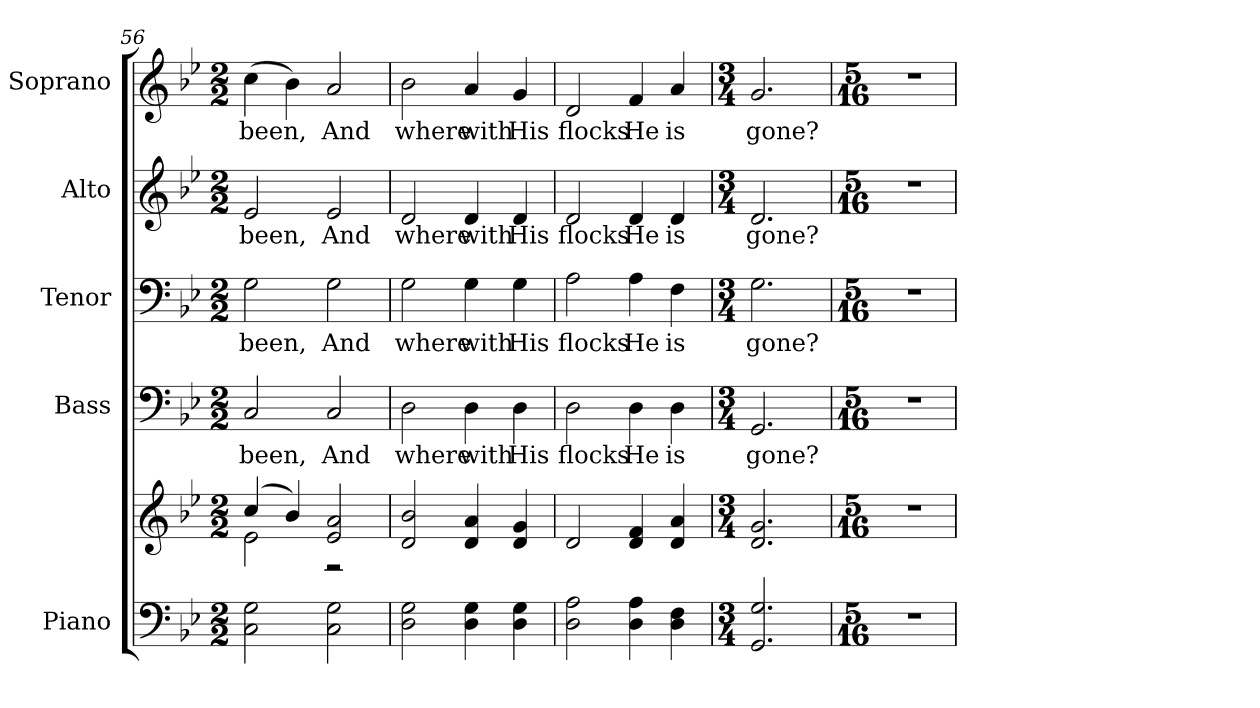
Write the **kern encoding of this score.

**kern	**kern	**kern	**text	**kern	**text	**kern	**text	**kern	**text
*part5	*part5	*part4	*part4	*part3	*part3	*part2	*part2	*part1	*part1
*staff6	*staff5	*staff4	*staff4	*staff3	*staff3	*staff2	*staff2	*staff1	*staff1
*I"Piano	*	*I"Bass	*	*I"Tenor	*	*I"Alto	*	*I"Soprano	*
*I'Pno.	*	*I'B.	*	*I'T.	*	*I'A.	*	*I'S.	*
*clefF4	*clefG2	*clefF4	*	*clefF4	*	*clefG2	*	*clefG2	*
*k[b-e-]	*k[b-e-]	*k[b-e-]	*	*k[b-e-]	*	*k[b-e-]	*	*k[b-e-]	*
*B-:	*B-:	*B-:	*	*B-:	*	*B-:	*	*B-:	*
*M2/2	*M2/2	*M2/2	*	*M2/2	*	*M2/2	*	*M2/2	*
=56	=56	=56	=56	=56	=56	=56	=56	=56	=56
*	*^	*	*	*	*	*	*	*	*
!	!	!	!	!LO:LY:b:color=#000000	!	!	!	!	!	!
!	!	!	!	!	!	!LO:LY:b:color=#000000	!	!	!	!
!	!	!	!	!	!	!	!	!LO:LY:b:color=#000000	!	!
!	!	!	!	!	!	!	!	!	!	!LO:LY:b:color=#000000
2Ci\ 2Gi	(4cci/	2e-i\	2Ci/	been,	2Gi\	been,	2e-i/	been,	(4cci\	been,
.	4b-i/)	.	.	.	.	.	.	.	4b-i\)	.
!	!	!	!	!LO:LY:b:color=#000000	!	!	!	!	!	!
!	!	!	!	!	!	!LO:LY:b:color=#000000	!	!	!	!
!	!	!	!	!	!	!	!	!LO:LY:b:color=#000000	!	!
!	!	!	!	!	!	!	!	!	!	!LO:LY:b:color=#000000
2Ci\ 2Gi	2e-i/ 2ai	2r	2Ci/	And	2Gi\	And	2e-i/	And	2ai/	And
*	*v	*v	*	*	*	*	*	*	*	*
!!LO:LB:g=z
=57	=57	=57	=57	=57	=57	=57	=57	=57	=57
*	*^	*	*	*	*	*	*	*	*
!	!	!	!	!LO:LY:b:color=#000000	!	!	!	!	!	!
*	*v	*v	*	*	*	*	*	*	*	*
*	*^	*	*	*	*	*	*	*	*
!	!	!	!	!	!	!LO:LY:b:color=#000000	!	!	!	!
*	*v	*v	*	*	*	*	*	*	*	*
*	*^	*	*	*	*	*	*	*	*
!	!	!	!	!	!	!	!	!LO:LY:b:color=#000000	!	!
*	*v	*v	*	*	*	*	*	*	*	*
*	*^	*	*	*	*	*	*	*	*
!	!	!	!	!	!	!	!	!	!	!LO:LY:b:color=#000000
*	*v	*v	*	*	*	*	*	*	*	*
2Di\ 2Gi	2di/ 2b-i	2Di\	where	2Gi\	where	2di/	where	2b-i\	where
!	!	!	!LO:LY:b:color=#000000	!	!	!	!	!	!
!	!	!	!	!	!LO:LY:b:color=#000000	!	!	!	!
!	!	!	!	!	!	!	!LO:LY:b:color=#000000	!	!
!	!	!	!	!	!	!	!	!	!LO:LY:b:color=#000000
4Di\ 4Gi	4di/ 4ai	4Di\	with	4Gi\	with	4di/	with	4ai/	with
!	!	!	!LO:LY:b:color=#000000	!	!	!	!	!	!
!	!	!	!	!	!LO:LY:b:color=#000000	!	!	!	!
!	!	!	!	!	!	!	!LO:LY:b:color=#000000	!	!
!	!	!	!	!	!	!	!	!	!LO:LY:b:color=#000000
4Di\ 4Gi	4di/ 4gi	4Di\	His	4Gi\	His	4di/	His	4gi/	His
=58	=58	=58	=58	=58	=58	=58	=58	=58	=58
!	!	!	!LO:LY:b:color=#000000	!	!	!	!	!	!
!	!	!	!	!	!LO:LY:b:color=#000000	!	!	!	!
!	!	!	!	!	!	!	!LO:LY:b:color=#000000	!	!
!	!	!	!	!	!	!	!	!	!LO:LY:b:color=#000000
2Di\ 2Ai	2di/	2Di\	flocks	2Ai\	flocks	2di/	flocks	2di/	flocks
!	!	!	!LO:LY:b:color=#000000	!	!	!	!	!	!
!	!	!	!	!	!LO:LY:b:color=#000000	!	!	!	!
!	!	!	!	!	!	!	!LO:LY:b:color=#000000	!	!
!	!	!	!	!	!	!	!	!	!LO:LY:b:color=#000000
4Di\ 4Ai	4di/ 4fi	4Di\	He	4Ai\	He	4di/	He	4fi/	He
!	!	!	!LO:LY:b:color=#000000	!	!	!	!	!	!
!	!	!	!	!	!LO:LY:b:color=#000000	!	!	!	!
!	!	!	!	!	!	!	!LO:LY:b:color=#000000	!	!
!	!	!	!	!	!	!	!	!	!LO:LY:b:color=#000000
4Di\ 4Fi	4di/ 4ai	4Di\	is	4Fi\	is	4di/	is	4ai/	is
!!LO:PB:g=z
=59	=59	=59	=59	=59	=59	=59	=59	=59	=59
*M3/4	*M3/4	*M3/4	*	*M3/4	*	*M3/4	*	*M3/4	*
!	!	!	!LO:LY:b:color=#000000	!	!	!	!	!	!
!	!	!	!	!	!LO:LY:b:color=#000000	!	!	!	!
!	!	!	!	!	!	!	!LO:LY:b:color=#000000	!	!
!	!	!	!	!	!	!	!	!	!LO:LY:b:color=#000000
2.GGi/ 2.Gi	2.di/ 2.gi	2.GGi/	gone?	2.Gi\	gone?	2.di/	gone?	2.gi/	gone?
=60	=60	=60	=60	=60	=60	=60	=60	=60	=60
*M5/16	*M5/16	*M5/16	*	*M5/16	*	*M5/16	*	*M5/16	*
!LO:N:vis=1	!LO:N:vis=1	!LO:N:vis=1	!	!LO:N:vis=1	!	!LO:N:vis=1	!	!LO:N:vis=1	!
16%5r	16%5r	16%5r	.	16%5r	.	16%5r	.	16%5r	.
=	=	=	=	=	=	=	=	=	=
*-	*-	*-	*-	*-	*-	*-	*-	*-	*-
